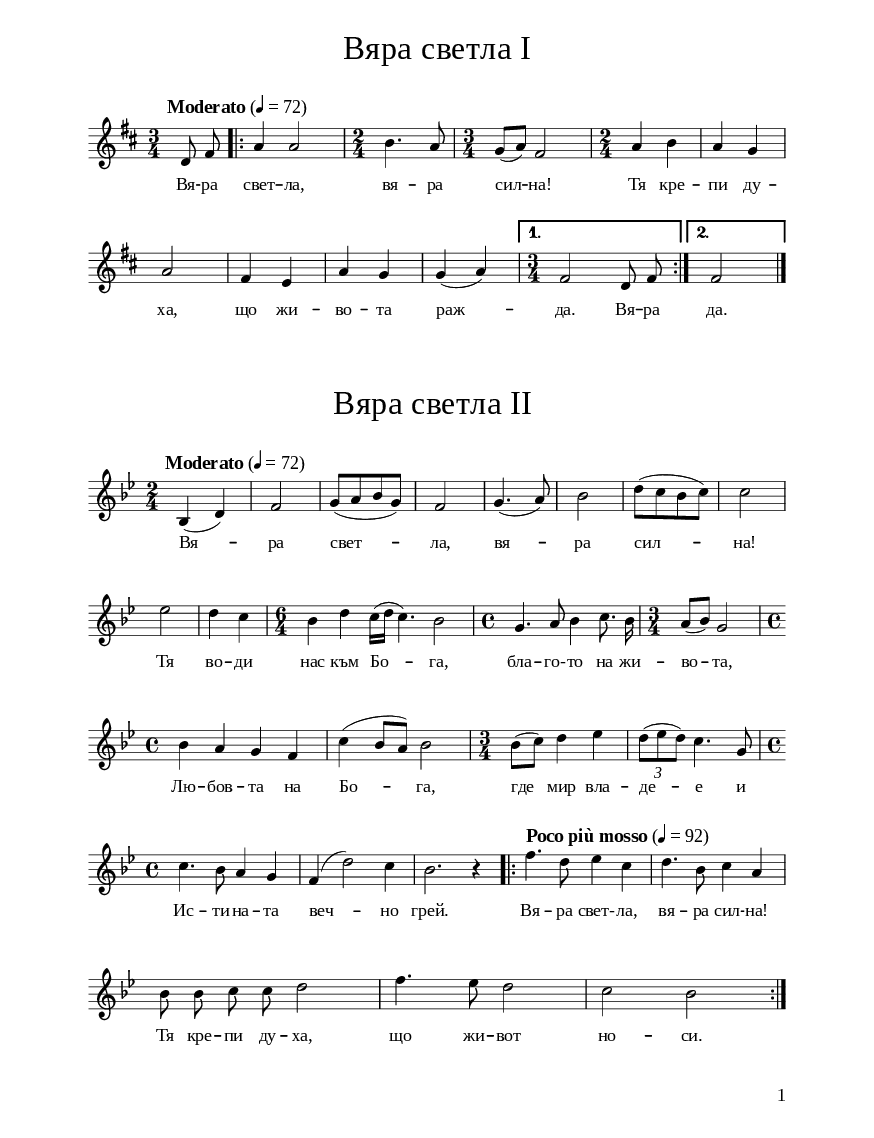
\version "2.24.3"

% include paper part and global functions
\include "include/globals.ily"

\bookpart {

  \label #'ref170_1
  \tocItem \markup "Вяра светла I "

  \include "include/bookpart-paper.ily"
  \score {
    \include "include/score-layout.ily"

    \new Voice \absolute {
      \clef treble
      \key d \major
      \time 3/4
      \tempoFunc "Moderato" 4 "72"
      \override Staff.BarLine.gap = 0.5
      \autoBeamOff
      \partial 4
      d'8  fis'8 | \repeat volta 2 {
        a'4  % 2
        a'2 | % 3
        \time 2/4 b'4.  a'8 | \time 3/4 g'8 ( [  a'8 ])  % 4
        fis'2 | % 5
        \time 2/4 a'4 b'4  | % 6
        a'4  g'4 \break | % 7
        a'2 | % 8
        fis'4  e'4 | % 9
        a'4  g'4 |
        g'4 (  a'4 ) |
      }  % 11

      \alternative {
        {\time 3/4 fis'2 d'8 fis'8}
        { fis'2}
      }
      \bar "|."
    }

    \addlyrics {
      Вя -- ра свет --   ла,
      вя -- ра сил --   на! Тя кре -- пи ду -- ха, що жи -- во -- та раж -- да. Вя -- ра да.}
      \header {
        title = \titleFunc "Вяра светла I" "Vjara svetla I"
      }

      \midi{}

    } % score

    \label #'ref170_2
    \tocItem \markup "Вяра светла II "

    \include "include/bookpart-paper.ily"
    \score {
      \include "include/score-layout.ily"

      \new Voice \absolute {
        \clef treble
        \key bes \major
        \time 2/4
        \tempoFunc "Moderato" 4 "72"
        \autoBeamOff
        bes4 (  d'4 )  f'2 | % 2
        g'8 ( [  a'8  bes'8  g'8 ) ]  f'2
        | % 3
        g'4. (  a'8 )  bes'2 | % 4
        d''8 ( [  c''8  bes'8  c''8 ) ]
        c''2 \break | % 5
        es''2  d''4  c''4 | % 6
        \time 6/4  | % 6
        bes'4  d''4  c''16 ( [  d''16 ]
        c''4. )  bes'2 | % 7
        \time 4/4  | % 7
        g'4.  a'8  bes'4  c''8.
        bes'16  | % 8
        \time 3/4  | % 8
        a'8 ( [  bes'8 ) ]  g'2 | \break % 9
        \time 4/4  | % 9
        bes'4  a'4  g'4  f'4 |
        c''4 (  bes'8 [  a'8 ) ]  bes'2 | % 11
        \time 3/4  | % 11
        bes'8 ( [  c''8 ])   d''4  es''4
        | % 12
        \times 2/3  {
          d''8 ( [  es''8  d''8 ) ]
        }
        c''4.  g'8 | \break % 13
        \time 4/4  | % 13
        c''4.  bes'8  a'4  g'4 | % 14
        f'4 (  d''2 )  c''4 | % 15
        bes'2. r4
        \bar ".|:-||"

        | % 16
        \tempoFunc "Poco più mosso" 4 "92"

        f''4.  d''8  es''4  c''4 | % 17
        d''4.  bes'8  c''4  a'4 \break | % 18
        bes'8  bes'8  c''8  c''8
        d''2 | % 19
        f''4.  es''8  d''2 |
        c''2  bes'2
        \bar ":|."
      }

      \addlyrics {
        Вя -- ра свет --   ла,
        вя -- ра сил --   на!
        Тя во -- ди нас към Бо --
        га, бла -- "го-" -- то на жи -- во
        -- та, Лю -- бов -- та на Бо --
        га, где  мир вла -- де --
        е и Ис -- ти -- на -- та веч
        -- но грей. Вя -- ра "свет-" -- ла,
        вя -- ра сил -- на! Тя кре -- пи
        ду -- ха, що жи -- вот но -- си.}

        \header {
          title = \titleFunc "Вяра светла II " "Vjara svetla II "
        }

        \midi{}

      } % score




    } % bookpart

    % Più mosso
    %
